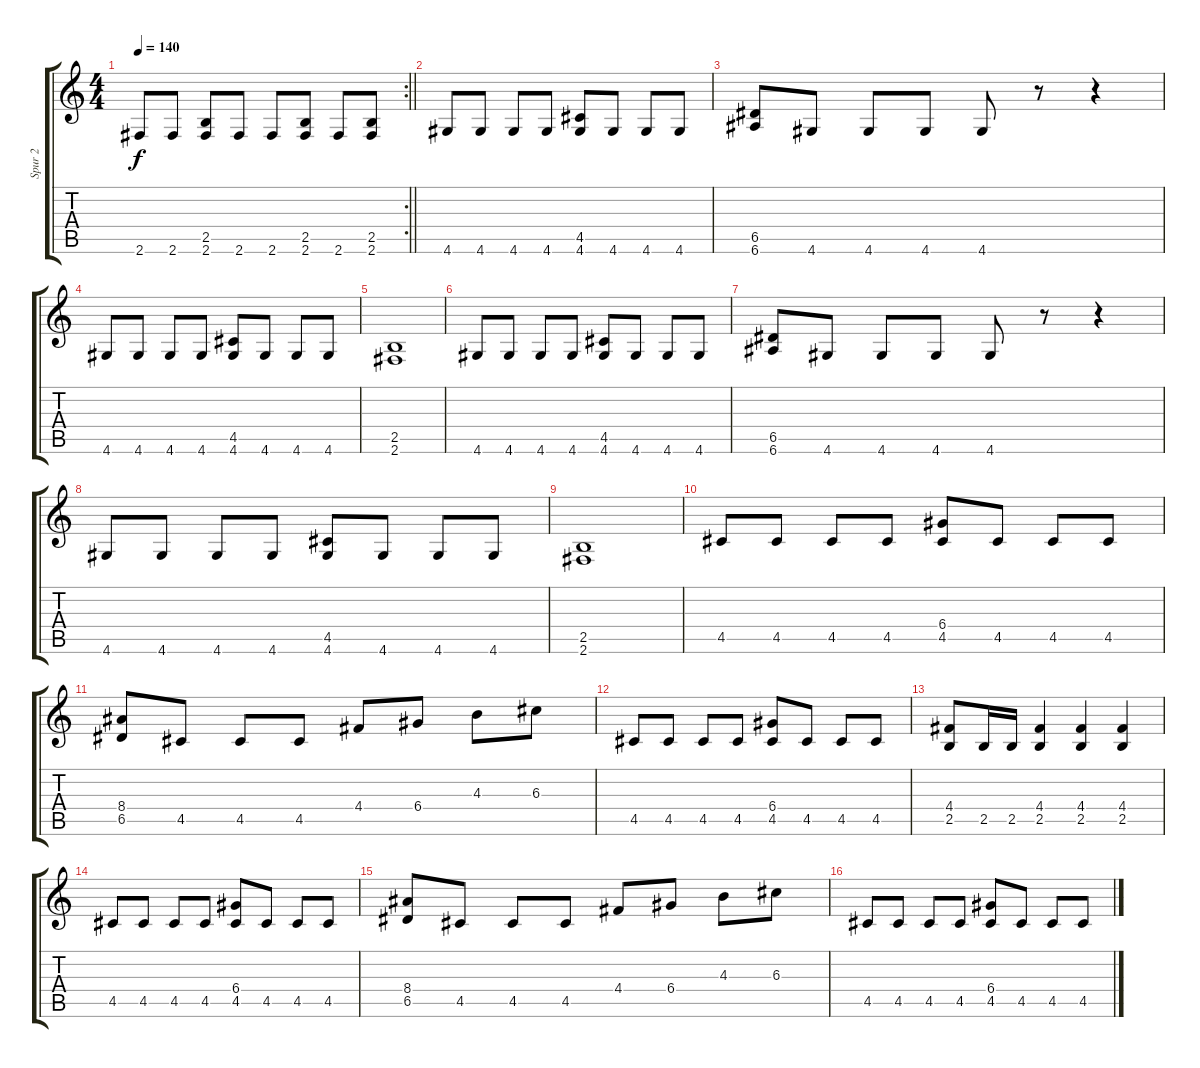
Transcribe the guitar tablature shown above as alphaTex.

\track ("Spur 2" "Spur 2") {instrument overdrivenguitar}
\staff {score tabs}
\tuning (E4 B3 G3 D3 A2 E2) {hide}
\rc 2
\ts (4 4)
\tempo 140
\clef g2
\barLineRight lightlight
\ks c
2.6.8{dy f} 2.6.8 (2.5 2.6).8 2.6.8 2.6.8 (2.5 2.6).8 2.6.8 (2.5 2.6).8 |
\section ("" "")
4.6.8 4.6.8 4.6.8 4.6.8 (4.5 4.6).8 4.6.8 4.6.8 4.6.8 |
(6.5 6.6).8 4.6.8 4.6.8 4.6.8 4.6.8 r.8 r.4 |
4.6.8 4.6.8 4.6.8 4.6.8 (4.5 4.6).8 4.6.8 4.6.8 4.6.8 |
(2.5 2.6).1 |
4.6.8 4.6.8 4.6.8 4.6.8 (4.5 4.6).8 4.6.8 4.6.8 4.6.8 |
(6.5 6.6).8 4.6.8 4.6.8 4.6.8 4.6.8 r.8 r.4 |
4.6.8 4.6.8 4.6.8 4.6.8 (4.5 4.6).8 4.6.8 4.6.8 4.6.8 |
(2.5 2.6).1 |
4.5.8 4.5.8 4.5.8 4.5.8 (6.4 4.5).8 4.5.8 4.5.8 4.5.8 |
(8.4 6.5).8 4.5.8 4.5.8 4.5.8 4.4.8 6.4.8 4.3.8 6.3.8 |
4.5.8 4.5.8 4.5.8 4.5.8 (6.4 4.5).8 4.5.8 4.5.8 4.5.8 |
(4.4 2.5).8 2.5.16 2.5.16 (4.4 2.5).4 (4.4 2.5).4 (4.4 2.5).4 |
4.5.8 4.5.8 4.5.8 4.5.8 (6.4 4.5).8 4.5.8 4.5.8 4.5.8 |
(8.4 6.5).8 4.5.8 4.5.8 4.5.8 4.4.8 6.4.8 4.3.8 6.3.8 |
4.5.8 4.5.8 4.5.8 4.5.8 (6.4 4.5).8 4.5.8 4.5.8 4.5.8
